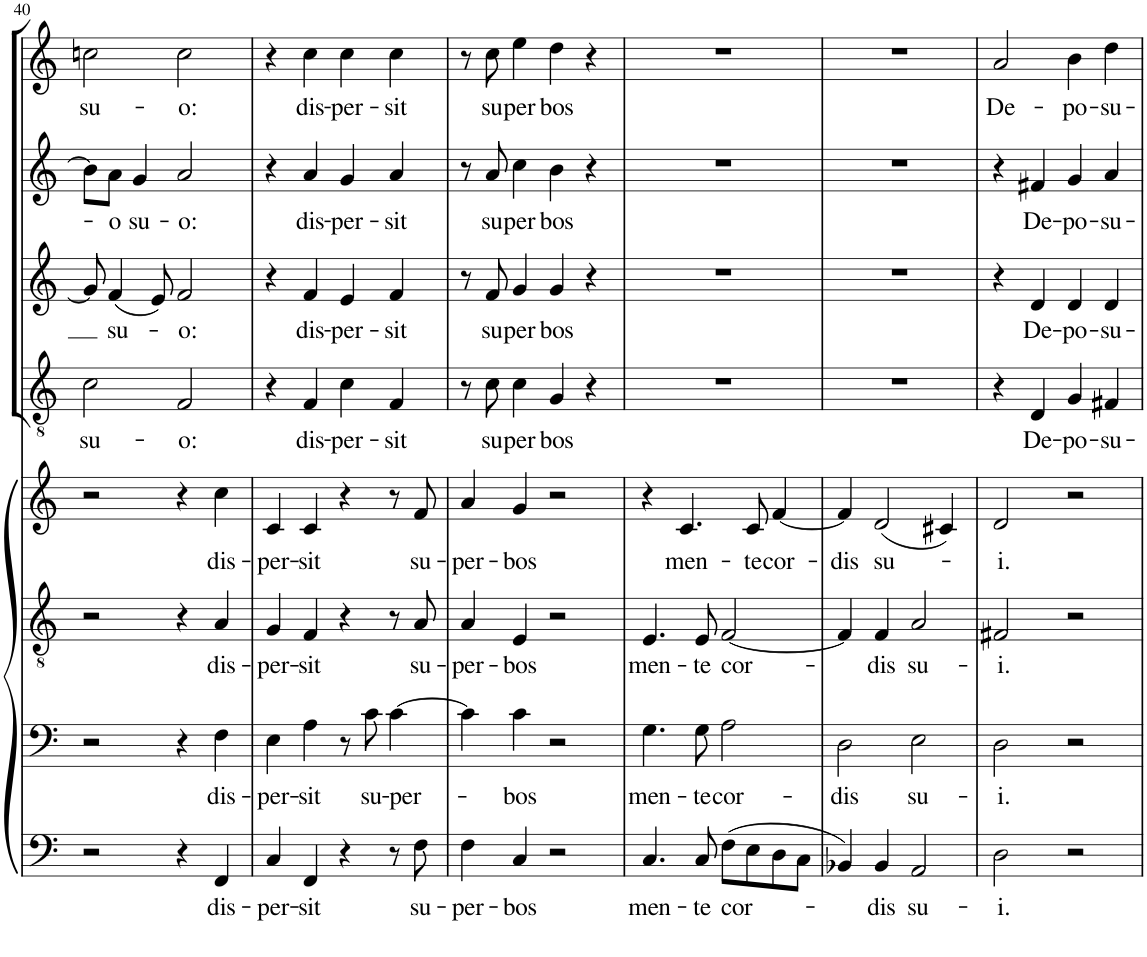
**kern	**text	**kern	**text	**kern	**text	**kern	**text	**kern	**text	**kern	**text	**kern	**text	**kern	**text
*part8	*part8	*part7	*part7	*part6	*part6	*part5	*part5	*part4	*part4	*part3	*part3	*part2	*part2	*part1	*part1
*staff8	*staff8	*staff7	*staff7	*staff6	*staff6	*staff5	*staff5	*staff4	*staff4	*staff3	*staff3	*staff2	*staff2	*staff1	*staff1
*I"Bass 2	*	*I"Bass 1	*	*I"Tenor	*	*I"Alto	*	*I"Tenor	*	*I"Alto	*	*I"Soprano 2	*	*I"Soprano 1	*
!!LO:PB:g=z
*clefF4	*	*clefF4	*	*clefGv2	*	*clefG2	*	*clefGv2	*	*clefG2	*	*clefG2	*	*clefG2	*
*k[]	*	*k[]	*	*k[]	*	*k[]	*	*k[]	*	*k[]	*	*k[]	*	*k[]	*
*M4/4	*	*M4/4	*	*M4/4	*	*M4/4	*	*M4/4	*	*M4/4	*	*M4/4	*	*M4/4	*
*met(c)	*	*met(c)	*	*met(c)	*	*met(c)	*	*met(c)	*	*met(c)	*	*met(c)	*	*met(c)	*
=40	=40	=40	=40	=40	=40	=40	=40	=40	=40	=40	=40	=40	=40	=40	=40
!	!	!	!	!	!	!	!	!	!LO:LY:b	!	!	!	!	!	!LO:LY:b
2r	.	2r	.	2r	.	2r	.	2c\	su-	8g/]	.	8b-\L]	.	2ccn\	su-
!	!	!	!	!	!	!	!	!	!	!	!LO:LY:b	!	!LO:LY:b	!	!
.	.	.	.	.	.	.	.	.	.	(4f/	su-	8a\J	-o	.	.
!	!	!	!	!	!	!	!	!	!	!	!	!	!LO:LY:b	!	!
.	.	.	.	.	.	.	.	.	.	.	.	4g/	su-	.	.
.	.	.	.	.	.	.	.	.	.	8e/)	.	.	.	.	.
!	!	!	!	!	!	!	!	!	!LO:LY:b	!	!LO:LY:b	!	!LO:LY:b	!	!LO:LY:b
4r	.	4r	.	4r	.	4r	.	2F/	-o:	2f/	-o:	2a/	-o:	2cc\	-o:
!	!LO:LY:b	!	!LO:LY:b	!	!LO:LY:b	!	!LO:LY:b	!	!	!	!	!	!	!	!
4FF/	dis-	4F\	dis-	4A/	dis-	4cc\	dis-	.	.	.	.	.	.	.	.
=41	=41	=41	=41	=41	=41	=41	=41	=41	=41	=41	=41	=41	=41	=41	=41
!	!LO:LY:b	!	!LO:LY:b	!	!LO:LY:b	!	!LO:LY:b	!	!	!	!	!	!	!	!
4C/	-per-	4E\	-per-	4G/	-per-	4c/	-per-	4r	.	4r	.	4r	.	4r	.
!	!LO:LY:b	!	!LO:LY:b	!	!LO:LY:b	!	!LO:LY:b	!	!LO:LY:b	!	!LO:LY:b	!	!LO:LY:b	!	!LO:LY:b
4FF/	-sit	4A\	-sit	4F/	-sit	4c/	-sit	4F/	dis-	4f/	dis-	4a/	dis-	4cc\	dis-
!	!	!	!	!	!	!	!	!	!LO:LY:b	!	!LO:LY:b	!	!LO:LY:b	!	!LO:LY:b
4r	.	8r	.	4r	.	4r	.	4c\	-per-	4e/	-per-	4g/	-per-	4cc\	-per-
!	!	!	!LO:LY:b	!	!	!	!	!	!	!	!	!	!	!	!
.	.	8c\	su-	.	.	.	.	.	.	.	.	.	.	.	.
!	!	!	!LO:LY:b	!	!	!	!	!	!LO:LY:b	!	!LO:LY:b	!	!LO:LY:b	!	!LO:LY:b
8r	.	[4c\	-per-	8r	.	8r	.	4F/	-sit	4f/	-sit	4a/	-sit	4cc\	-sit
!	!LO:LY:b	!	!	!	!LO:LY:b	!	!LO:LY:b	!	!	!	!	!	!	!	!
8F\	su-	.	.	8A/	su-	8f/	su-	.	.	.	.	.	.	.	.
=42	=42	=42	=42	=42	=42	=42	=42	=42	=42	=42	=42	=42	=42	=42	=42
!	!LO:LY:b	!	!	!	!LO:LY:b	!	!LO:LY:b	!	!	!	!	!	!	!	!
4F\	-per-	4c\]	.	4A/	-per-	4a/	-per-	8r	.	8r	.	8r	.	8r	.
!	!	!	!	!	!	!	!	!	!LO:LY:b	!	!LO:LY:b	!	!LO:LY:b	!	!LO:LY:b
.	.	.	.	.	.	.	.	8c\	su-	8f/	su-	8a/	su-	8cc\	su-
!	!LO:LY:b	!	!LO:LY:b	!	!LO:LY:b	!	!LO:LY:b	!	!LO:LY:b	!	!LO:LY:b	!	!LO:LY:b	!	!LO:LY:b
4C/	-bos	4c\	-bos	4E/	-bos	4g/	-bos	4c\	-per-	4g/	-per-	4cc\	-per-	4ee\	-per-
!	!	!	!	!	!	!	!	!	!LO:LY:b	!	!LO:LY:b	!	!LO:LY:b	!	!LO:LY:b
2r	.	2r	.	2r	.	2r	.	4G/	-bos	4g/	-bos	4b\	-bos	4dd\	-bos
.	.	.	.	.	.	.	.	4r	.	4r	.	4r	.	4r	.
=43	=43	=43	=43	=43	=43	=43	=43	=43	=43	=43	=43	=43	=43	=43	=43
!	!LO:LY:b	!	!LO:LY:b	!	!LO:LY:b	!	!	!	!	!	!	!	!	!	!
4.C/	men-	4.G\	men-	4.E/	men-	4r	.	1r	.	1r	.	1r	.	1r	.
!	!	!	!	!	!	!	!LO:LY:b	!	!	!	!	!	!	!	!
.	.	.	.	.	.	4.c/	men-	.	.	.	.	.	.	.	.
!	!LO:LY:b	!	!LO:LY:b	!	!LO:LY:b	!	!	!	!	!	!	!	!	!	!
8C/	-te	8G\	-te	8E/	-te	.	.	.	.	.	.	.	.	.	.
!	!LO:LY:b	!	!LO:LY:b	!	!LO:LY:b	!	!	!	!	!	!	!	!	!	!
(8F\L	cor-	2A\	cor-	[2F/	cor-	.	.	.	.	.	.	.	.	.	.
!	!	!	!	!	!	!	!LO:LY:b	!	!	!	!	!	!	!	!
8E\	.	.	.	.	.	8c/	-te	.	.	.	.	.	.	.	.
!	!	!	!	!	!	!	!LO:LY:b	!	!	!	!	!	!	!	!
8D\	.	.	.	.	.	[4f/	cor-	.	.	.	.	.	.	.	.
8C\J	.	.	.	.	.	.	.	.	.	.	.	.	.	.	.
=44	=44	=44	=44	=44	=44	=44	=44	=44	=44	=44	=44	=44	=44	=44	=44
!	!	!	!LO:LY:b	!	!	!	!LO:LY:b	!	!	!	!	!	!	!	!
4BB-X/)	.	2D\	-dis	4F/]	.	4f/]	-dis	1r	.	1r	.	1r	.	1r	.
!	!LO:LY:b	!	!	!	!LO:LY:b	!	!LO:LY:b	!	!	!	!	!	!	!	!
4BB-/	-dis	.	.	4F/	-dis	(2d/	su-	.	.	.	.	.	.	.	.
!	!LO:LY:b	!	!LO:LY:b	!	!LO:LY:b	!	!	!	!	!	!	!	!	!	!
2AA/	su-	2E\	su-	2A/	su-	.	.	.	.	.	.	.	.	.	.
.	.	.	.	.	.	4c#X/)	.	.	.	.	.	.	.	.	.
=45	=45	=45	=45	=45	=45	=45	=45	=45	=45	=45	=45	=45	=45	=45	=45
!	!LO:LY:b	!	!LO:LY:b	!	!LO:LY:b	!	!LO:LY:b	!	!	!	!	!	!	!	!LO:LY:b
2D\	-i.	2D\	-i.	2F#X/	-i.	2d/	-i.	4r	.	4r	.	4r	.	2a/	De-
!	!	!	!	!	!	!	!	!	!LO:LY:b	!	!LO:LY:b	!	!LO:LY:b	!	!
.	.	.	.	.	.	.	.	4D/	De-	4d/	De-	4f#X/	De-	.	.
!	!	!	!	!	!	!	!	!	!LO:LY:b	!	!LO:LY:b	!	!LO:LY:b	!	!LO:LY:b
2r	.	2r	.	2r	.	2r	.	4G/	-po-	4d/	-po-	4g/	-po-	4b\	-po-
!	!	!	!	!	!	!	!	!	!LO:LY:b	!	!LO:LY:b	!	!LO:LY:b	!	!LO:LY:b
.	.	.	.	.	.	.	.	4F#X/	-su-	4d/	-su-	4a/	-su-	4dd\	-su-
=	=	=	=	=	=	=	=	=	=	=	=	=	=	=	=
*-	*-	*-	*-	*-	*-	*-	*-	*-	*-	*-	*-	*-	*-	*-	*-
